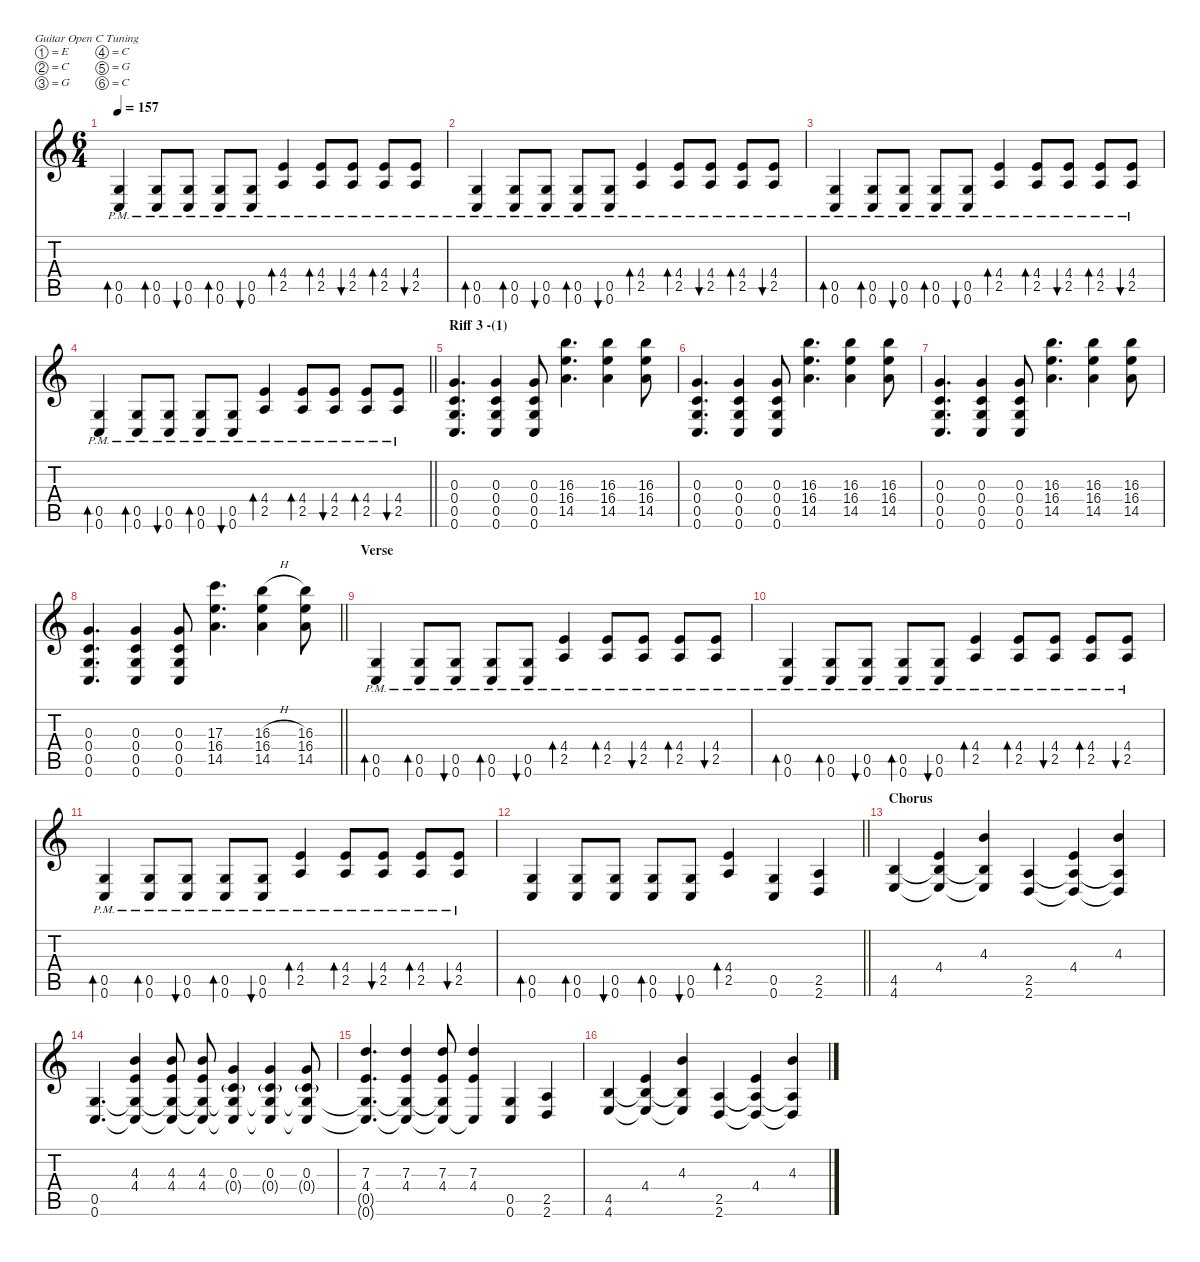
\defaultSystemsLayout 4
\hideDynamics
\bracketExtendMode nobrackets
\singleTrackTrackNamePolicy hidden
\multiTrackTrackNamePolicy hidden
\firstSystemTrackNameMode fullname
\firstSystemTrackNameOrientation horizontal
\otherSystemsTrackNameOrientation horizontal
\track ("Rythm 2 - Devin" "dist.guit.") {defaultSystemsLayout 4 mute instrument distortionguitar}
\staff {score tabs}
\tuning (E4 C4 G3 C3 G2 C2)
\ts (6 4)
\tempo 157
\clef g2
\ks c
(0.5{pm} 0.6{pm}).4{bd 120 dy f beam Up} (0.5{pm} 0.6{pm}).8{bd 120 beam Up} (0.5{pm} 0.6{pm}).8{bu 120 beam Up} (0.5{pm} 0.6{pm}).8{bd 120 beam Up} (0.5{pm} 0.6{pm}).8{bu 120 beam Up} (4.4{pm} 2.5{pm}).4{bd 120 beam Up} (4.4{pm} 2.5{pm}).8{bd 120 beam Up} (4.4{pm} 2.5{pm}).8{bu 120 beam Up} (4.4{pm} 2.5{pm}).8{bd 120 beam Up} (4.4{pm} 2.5{pm}).8{bu 120 beam Up} |
(0.5{pm} 0.6{pm}).4{bd 120 beam Up} (0.5{pm} 0.6{pm}).8{bd 120 beam Up} (0.5{pm} 0.6{pm}).8{bu 120 beam Up} (0.5{pm} 0.6{pm}).8{bd 120 beam Up} (0.5{pm} 0.6{pm}).8{bu 120 beam Up} (4.4{pm} 2.5{pm}).4{bd 120 beam Up} (4.4{pm} 2.5{pm}).8{bd 120 beam Up} (4.4{pm} 2.5{pm}).8{bu 120 beam Up} (4.4{pm} 2.5{pm}).8{bd 120 beam Up} (4.4{pm} 2.5{pm}).8{bu 120 beam Up} |
(0.5{pm} 0.6{pm}).4{bd 120 beam Up} (0.5{pm} 0.6{pm}).8{bd 120 beam Up} (0.5{pm} 0.6{pm}).8{bu 120 beam Up} (0.5{pm} 0.6{pm}).8{bd 120 beam Up} (0.5{pm} 0.6{pm}).8{bu 120 beam Up} (4.4{pm} 2.5{pm}).4{bd 120 beam Up} (4.4{pm} 2.5{pm}).8{bd 120 beam Up} (4.4{pm} 2.5{pm}).8{bu 120 beam Up} (4.4{pm} 2.5{pm}).8{bd 120 beam Up} (4.4{pm} 2.5{pm}).8{bu 120 beam Up} |
\barLineRight lightlight
(0.5{pm} 0.6{pm}).4{bd 120 beam Up} (0.5{pm} 0.6{pm}).8{bd 120 beam Up} (0.5{pm} 0.6{pm}).8{bu 120 beam Up} (0.5{pm} 0.6{pm}).8{bd 120 beam Up} (0.5{pm} 0.6{pm}).8{bu 120 beam Up} (4.4{pm} 2.5{pm}).4{bd 120 beam Up} (4.4{pm} 2.5{pm}).8{bd 120 beam Up} (4.4{pm} 2.5{pm}).8{bu 120 beam Up} (4.4{pm} 2.5{pm}).8{bd 120 beam Up} (4.4{pm} 2.5{pm}).8{bu 120 beam Up} |
\section ("" "Riff 3 -(1)")
(0.3 0.4 0.5 0.6).4{d beam Up} (0.3 0.4 0.5 0.6).4{beam Up} (0.3 0.4 0.5 0.6).8{beam Up} (16.3 16.4 14.5).4{d beam Down} (16.3 16.4 14.5).4{beam Down} (16.3 16.4 14.5).8{beam Down} |
(0.3 0.4 0.5 0.6).4{d beam Up} (0.3 0.4 0.5 0.6).4{beam Up} (0.3 0.4 0.5 0.6).8{beam Up} (16.3 16.4 14.5).4{d beam Down} (16.3 16.4 14.5).4{beam Down} (16.3 16.4 14.5).8{beam Down} |
(0.3 0.4 0.5 0.6).4{d beam Up} (0.3 0.4 0.5 0.6).4{beam Up} (0.3 0.4 0.5 0.6).8{beam Up} (16.3 16.4 14.5).4{d beam Down} (16.3 16.4 14.5).4{beam Down} (16.3 16.4 14.5).8{beam Down} |
\barLineRight lightlight
(0.3 0.4 0.5 0.6).4{d beam Up} (0.3 0.4 0.5 0.6).4{beam Up} (0.3 0.4 0.5 0.6).8{beam Up} (17.3 16.4 14.5).4{d beam Down} (16.3{h} 16.4 14.5).4{beam Down} (16.3 16.4 14.5).8{beam Down} |
\section ("" "Verse")
(0.5{pm} 0.6{pm}).4{bd 120 beam Up} (0.5{pm} 0.6{pm}).8{bd 120 beam Up} (0.5{pm} 0.6{pm}).8{bu 120 beam Up} (0.5{pm} 0.6{pm}).8{bd 120 beam Up} (0.5{pm} 0.6{pm}).8{bu 120 beam Up} (4.4{pm} 2.5{pm}).4{bd 120 beam Up} (4.4{pm} 2.5{pm}).8{bd 120 beam Up} (4.4{pm} 2.5{pm}).8{bu 120 beam Up} (4.4{pm} 2.5{pm}).8{bd 120 beam Up} (4.4{pm} 2.5{pm}).8{bu 120 beam Up} |
(0.5{pm} 0.6{pm}).4{bd 120 beam Up} (0.5{pm} 0.6{pm}).8{bd 120 beam Up} (0.5{pm} 0.6{pm}).8{bu 120 beam Up} (0.5{pm} 0.6{pm}).8{bd 120 beam Up} (0.5{pm} 0.6{pm}).8{bu 120 beam Up} (4.4{pm} 2.5{pm}).4{bd 120 beam Up} (4.4{pm} 2.5{pm}).8{bd 120 beam Up} (4.4{pm} 2.5{pm}).8{bu 120 beam Up} (4.4{pm} 2.5{pm}).8{bd 120 beam Up} (4.4{pm} 2.5{pm}).8{bu 120 beam Up} |
(0.5{pm} 0.6{pm}).4{bd 120 beam Up} (0.5{pm} 0.6{pm}).8{bd 120 beam Up} (0.5{pm} 0.6{pm}).8{bu 120 beam Up} (0.5{pm} 0.6{pm}).8{bd 120 beam Up} (0.5{pm} 0.6{pm}).8{bu 120 beam Up} (4.4{pm} 2.5{pm}).4{bd 120 beam Up} (4.4{pm} 2.5{pm}).8{bd 120 beam Up} (4.4{pm} 2.5{pm}).8{bu 120 beam Up} (4.4{pm} 2.5{pm}).8{bd 120 beam Up} (4.4{pm} 2.5{pm}).8{bu 120 beam Up} |
\barLineRight lightlight
(0.5 0.6).4{bd 120 beam Up} (0.5 0.6).8{bd 120 beam Up} (0.5 0.6).8{bu 120 beam Up} (0.5 0.6).8{bd 120 beam Up} (0.5 0.6).8{bu 120 beam Up} (4.4 2.5).4{bd 120 beam Up} (0.5 0.6).4{beam Up} (2.5 2.6).4{beam Up} |
\section ("" "Chorus")
(4.5 4.6).4{beam Up} (4.4 4.5{t} 4.6{t}).4{beam Up} (4.3 4.5{t} 4.6{t}).4{beam Up} (2.5 2.6).4{beam Up} (4.4 2.5{t} 2.6{t}).4{beam Up} (4.3 2.5{t} 2.6{t}).4{beam Up} |
(0.5 0.6).4{d beam Up} (4.3 4.4 0.5{t} 0.6{t}).4{beam Up} (4.3 4.4 0.5{t} 0.6{t}).8{beam Up} (4.3 4.4 0.5{t} 0.6{t}).8{beam Up} (0.3 0.4{g} 0.5{t} 0.6{t}).4{beam Up} (0.3 0.4{g} 0.5{t} 0.6{t}).4{beam Up} (0.3 0.4{g} 0.5{t} 0.6{t}).8{beam Up} |
(7.3 4.4 0.5{t} 0.6{t}).4{d beam Up} (7.3 4.4 0.5{t} 0.6{t}).4{beam Up} (7.3 4.4 0.5{t} 0.6{t}).8{beam Up} (7.3 4.4 0.6{t}).4{beam Up} (0.5 0.6).4{beam Up} (2.5 2.6).4{beam Up} |
(4.5 4.6).4{beam Up} (4.4 4.5{t} 4.6{t}).4{beam Up} (4.3 4.5{t} 4.6{t}).4{beam Up} (2.5 2.6).4{beam Up} (4.4 2.5{t} 2.6{t}).4{beam Up} (4.3 2.5{t} 2.6{t}).4{beam Up}
